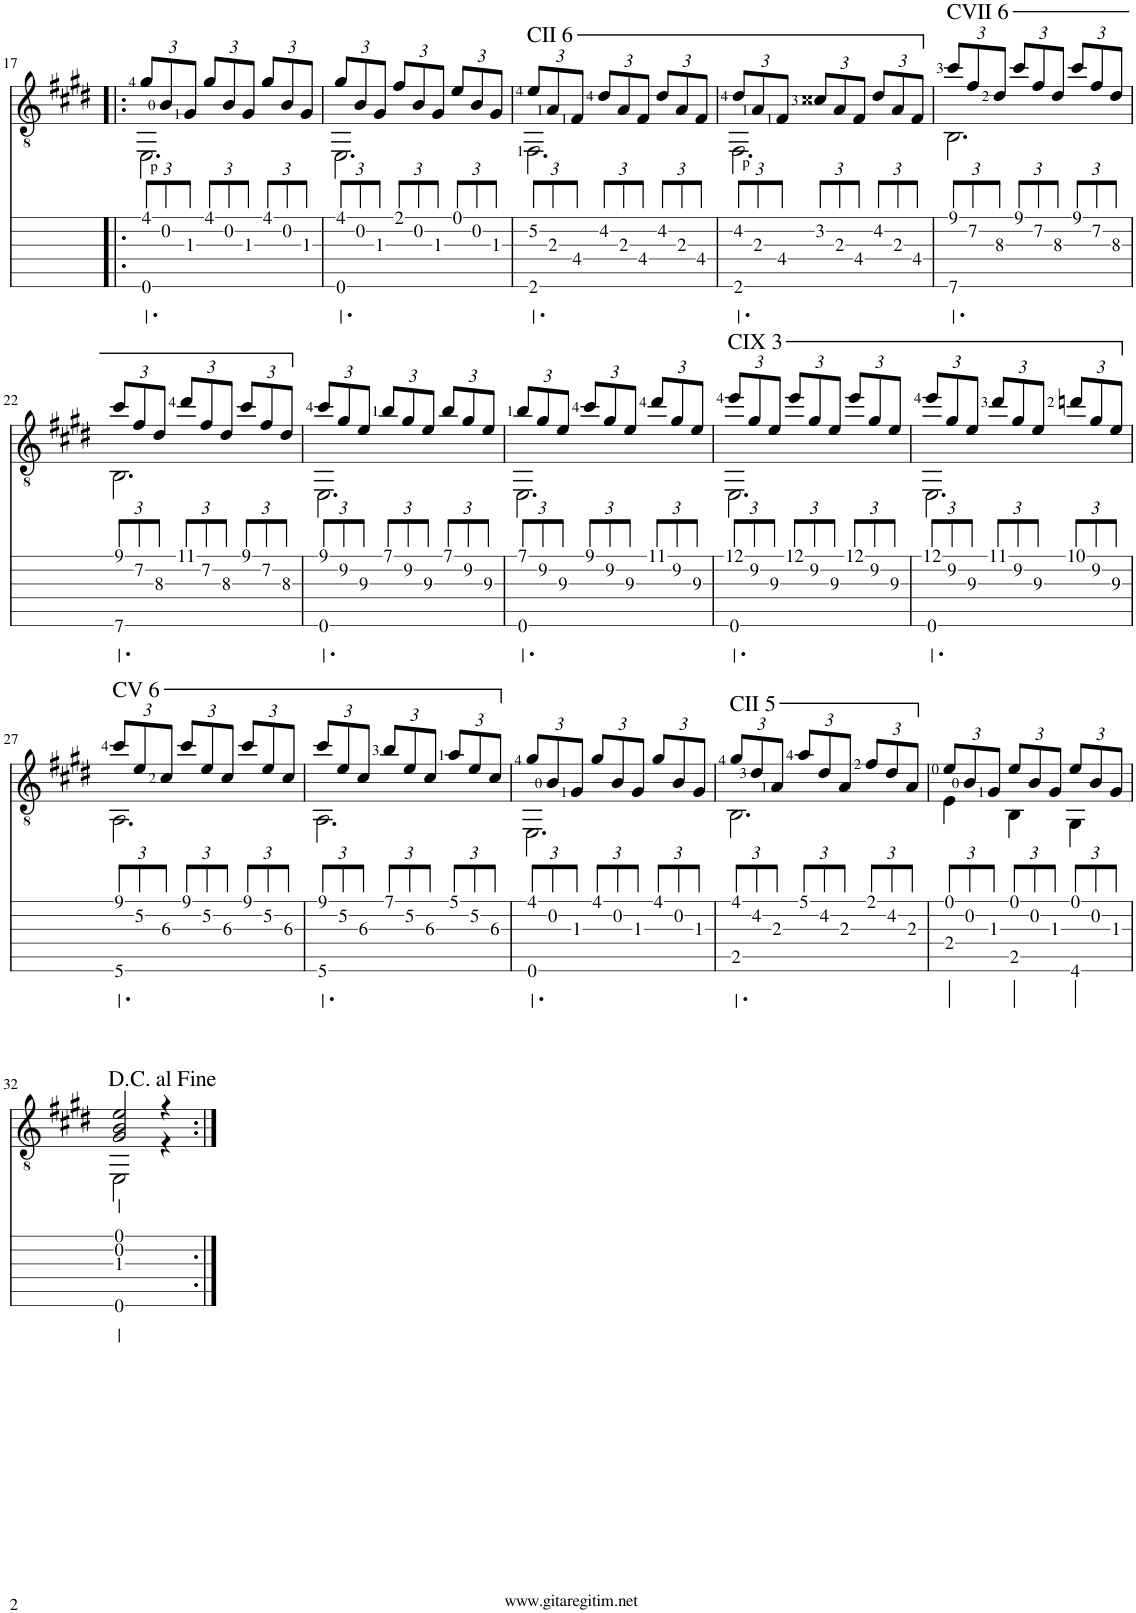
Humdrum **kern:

**kern	**kern
*part1	*part1
*staff2	*staff1
*I"Guitar	*
*I'Guit.	*
!!LO:PB:g=z
*	*clefGv2
*k[f#c#g#d#]	*k[f#c#g#d#]
*M3/4	*M3/4
*Xbrackettup	*Xbrackettup
=17!|:	=17!|:
*^	*^
12g#/L	2.EE\	12g#/L	2.EE\
12B/	.	12B/	.
12G#/J	.	12G#/J	.
12g#/L	.	12g#/L	.
12B/	.	12B/	.
12G#/J	.	12G#/J	.
12g#/L	.	12g#/L	.
12B/	.	12B/	.
12G#/J	.	12G#/J	.
=18	=18	=18	=18
12g#/L	2.EE\	12g#/L	2.EE\
12B/	.	12B/	.
12G#/J	.	12G#/J	.
12f#/L	.	12f#/L	.
12B/	.	12B/	.
12G#/J	.	12G#/J	.
12e/L	.	12e/L	.
12B/	.	12B/	.
12G#/J	.	12G#/J	.
=19	=19	=19	=19
!	!	!LO:TX:a:t=CII 6	!
12e/L	2.FF#\	12e/L	2.FF#\
12A/	.	12A/	.
12F#/J	.	12F#/J	.
12d#/L	.	12d#/L	.
12A/	.	12A/	.
12F#/J	.	12F#/J	.
12d#/L	.	12d#/L	.
12A/	.	12A/	.
12F#/J	.	12F#/J	.
=20	=20	=20	=20
12d#/L	2.FF#\	12d#/L	2.FF#\
12A/	.	12A/	.
12F#/J	.	12F#/J	.
12c##/L	.	12c##X/L	.
12A/	.	12A/	.
12F#/J	.	12F#/J	.
12d#/L	.	12d#/L	.
12A/	.	12A/	.
12F#/J	.	12F#/J	.
=21	=21	=21	=21
!	!	!LO:TX:a:t=CVII 6	!
12cc#/L	2.BB\	12cc#/L	2.BB\
12f#/	.	12f#/	.
12d#/J	.	12d#/J	.
12cc#/L	.	12cc#/L	.
12f#/	.	12f#/	.
12d#/J	.	12d#/J	.
12cc#/L	.	12cc#/L	.
12f#/	.	12f#/	.
12d#/J	.	12d#/J	.
!!LO:LB:g=z	!!
=22	=22	=22	=22
12cc#/L	2.BB\	12cc#/L	2.BB\
12f#/	.	12f#/	.
12d#/J	.	12d#/J	.
12dd#/L	.	12dd#/L	.
12f#/	.	12f#/	.
12d#/J	.	12d#/J	.
12cc#/L	.	12cc#/L	.
12f#/	.	12f#/	.
12d#/J	.	12d#/J	.
=23	=23	=23	=23
12cc#/L	2.EE\	12cc#/L	2.EE\
12g#/	.	12g#/	.
12e/J	.	12e/J	.
12b/L	.	12b/L	.
12g#/	.	12g#/	.
12e/J	.	12e/J	.
12b/L	.	12b/L	.
12g#/	.	12g#/	.
12e/J	.	12e/J	.
=24	=24	=24	=24
12b/L	2.EE\	12b/L	2.EE\
12g#/	.	12g#/	.
12e/J	.	12e/J	.
12cc#/L	.	12cc#/L	.
12g#/	.	12g#/	.
12e/J	.	12e/J	.
12dd#/L	.	12dd#/L	.
12g#/	.	12g#/	.
12e/J	.	12e/J	.
=25	=25	=25	=25
!	!	!LO:TX:a:t=CIX 3	!
12ee/L	2.EE\	12ee/L	2.EE\
12g#/	.	12g#/	.
12e/J	.	12e/J	.
12ee/L	.	12ee/L	.
12g#/	.	12g#/	.
12e/J	.	12e/J	.
12ee/L	.	12ee/L	.
12g#/	.	12g#/	.
12e/J	.	12e/J	.
=26	=26	=26	=26
12ee/L	2.EE\	12ee/L	2.EE\
12g#/	.	12g#/	.
12e/J	.	12e/J	.
12dd#/L	.	12dd#/L	.
12g#/	.	12g#/	.
12e/J	.	12e/J	.
12dd/L	.	12ddn/L	.
12g#/	.	12g#/	.
12e/J	.	12e/J	.
!!LO:LB:g=z	!!
=27	=27	=27	=27
!	!	!LO:TX:a:t=CV 6	!
12cc#/L	2.AA\	12cc#/L	2.AA\
12e/	.	12e/	.
12c#/J	.	12c#/J	.
12cc#/L	.	12cc#/L	.
12e/	.	12e/	.
12c#/J	.	12c#/J	.
12cc#/L	.	12cc#/L	.
12e/	.	12e/	.
12c#/J	.	12c#/J	.
=28	=28	=28	=28
12cc#/L	2.AA\	12cc#/L	2.AA\
12e/	.	12e/	.
12c#/J	.	12c#/J	.
12b/L	.	12b/L	.
12e/	.	12e/	.
12c#/J	.	12c#/J	.
12a/L	.	12a/L	.
12e/	.	12e/	.
12c#/J	.	12c#/J	.
=29	=29	=29	=29
12g#/L	2.EE\	12g#/L	2.EE\
12B/	.	12B/	.
12G#/J	.	12G#/J	.
12g#/L	.	12g#/L	.
12B/	.	12B/	.
12G#/J	.	12G#/J	.
12g#/L	.	12g#/L	.
12B/	.	12B/	.
12G#/J	.	12G#/J	.
=30	=30	=30	=30
!	!	!LO:TX:a:t=CII 5	!
12g#/L	2.BB\	12g#/L	2.BB\
12d#/	.	12d#/	.
12A/J	.	12A/J	.
12a/L	.	12a/L	.
12d#/	.	12d#/	.
12A/J	.	12A/J	.
12f#/L	.	12f#/L	.
12d#/	.	12d#/	.
12A/J	.	12A/J	.
=31	=31	=31	=31
12e/L	4E\	12e/L	4E\
12B/	.	12B/	.
12G#/J	.	12G#/J	.
12e/L	4BB\	12e/L	4BB\
12B/	.	12B/	.
12G#/J	.	12G#/J	.
12e/L	4GG#\	12e/L	4GG#\
12B/	.	12B/	.
12G#/J	.	12G#/J	.
!!LO:LB:g=z	!!
=32	=32	=32	=32
2G#/ 2B/ 2e/	2EE\	2G#/ 2B/ 2e/	2EE\
4r	4r	4r	4r
*v	*v	*	*
*	*v	*v
=:|!	=:|!
*-	*-
